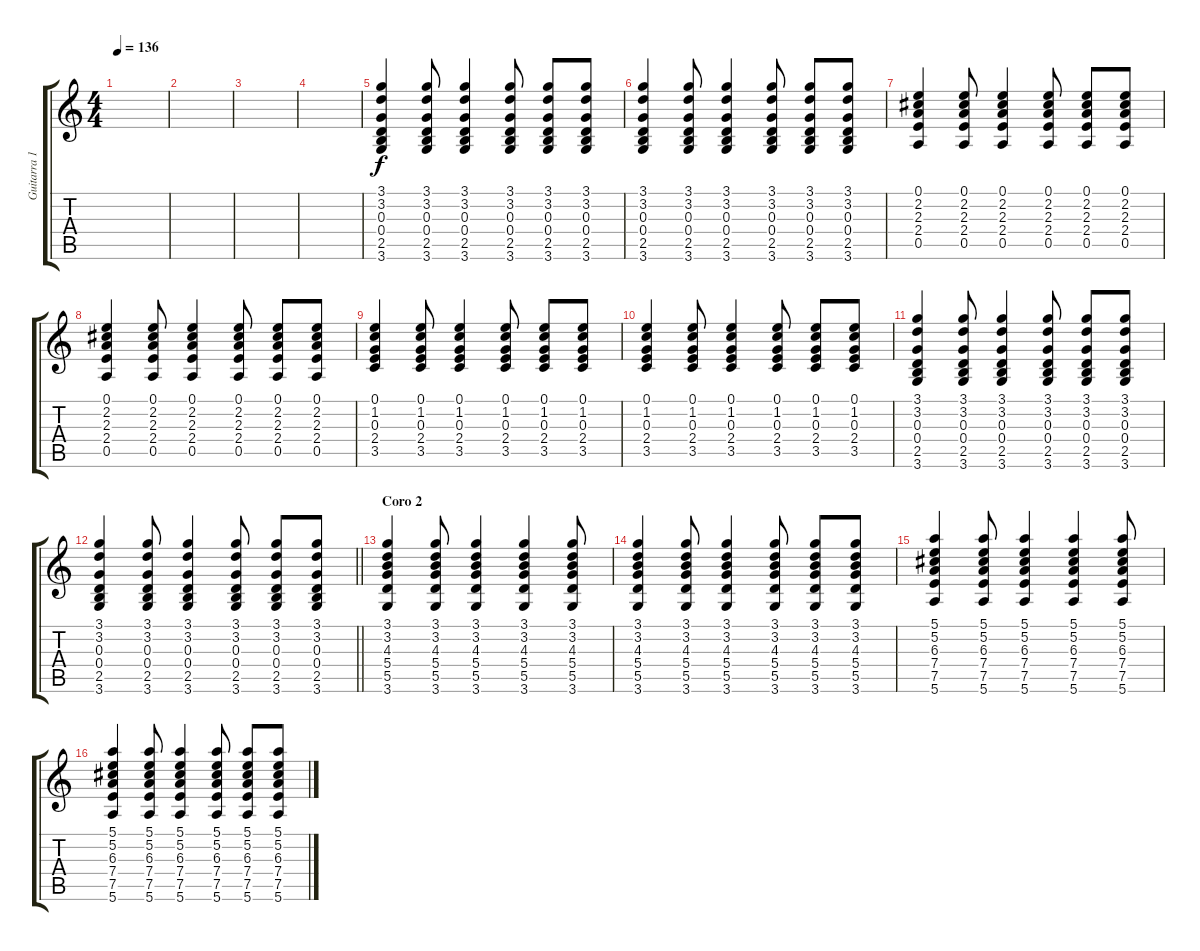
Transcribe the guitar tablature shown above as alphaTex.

\track ("Guitarra 1" "Guitarra 1") {instrument acousticguitarsteel}
\staff {score tabs}
\tuning (E4 B3 G3 D3 A2 E2) {hide}
\ts (4 4)
\tempo 136
\clef g2
\ks c
|
|
|
|
(3.1 3.2 0.3 0.4 2.5 3.6).4{volume 11 instrument acousticguitarsteel} (3.1 3.2 0.3 0.4 2.5 3.6).8 (3.1 3.2 0.3 0.4 2.5 3.6).4 (3.1 3.2 0.3 0.4 2.5 3.6).8 (3.1 3.2 0.3 0.4 2.5 3.6).8 (3.1 3.2 0.3 0.4 2.5 3.6).8 |
(3.1 3.2 0.3 0.4 2.5 3.6).4 (3.1 3.2 0.3 0.4 2.5 3.6).8 (3.1 3.2 0.3 0.4 2.5 3.6).4 (3.1 3.2 0.3 0.4 2.5 3.6).8 (3.1 3.2 0.3 0.4 2.5 3.6).8 (3.1 3.2 0.3 0.4 2.5 3.6).8 |
(0.1 2.2 2.3 2.4 0.5).4 (0.1 2.2 2.3 2.4 0.5).8 (0.1 2.2 2.3 2.4 0.5).4 (0.1 2.2 2.3 2.4 0.5).8 (0.1 2.2 2.3 2.4 0.5).8 (0.1 2.2 2.3 2.4 0.5).8 |
(0.1 2.2 2.3 2.4 0.5).4 (0.1 2.2 2.3 2.4 0.5).8 (0.1 2.2 2.3 2.4 0.5).4 (0.1 2.2 2.3 2.4 0.5).8 (0.1 2.2 2.3 2.4 0.5).8 (0.1 2.2 2.3 2.4 0.5).8 |
(0.1 1.2 0.3 2.4 3.5).4 (0.1 1.2 0.3 2.4 3.5).8 (0.1 1.2 0.3 2.4 3.5).4 (0.1 1.2 0.3 2.4 3.5).8 (0.1 1.2 0.3 2.4 3.5).8 (0.1 1.2 0.3 2.4 3.5).8 |
(0.1 1.2 0.3 2.4 3.5).4 (0.1 1.2 0.3 2.4 3.5).8 (0.1 1.2 0.3 2.4 3.5).4 (0.1 1.2 0.3 2.4 3.5).8 (0.1 1.2 0.3 2.4 3.5).8 (0.1 1.2 0.3 2.4 3.5).8 |
(3.1 3.2 0.3 0.4 2.5 3.6).4 (3.1 3.2 0.3 0.4 2.5 3.6).8 (3.1 3.2 0.3 0.4 2.5 3.6).4 (3.1 3.2 0.3 0.4 2.5 3.6).8 (3.1 3.2 0.3 0.4 2.5 3.6).8 (3.1 3.2 0.3 0.4 2.5 3.6).8 |
\barLineRight lightlight
(3.1 3.2 0.3 0.4 2.5 3.6).4 (3.1 3.2 0.3 0.4 2.5 3.6).8 (3.1 3.2 0.3 0.4 2.5 3.6).4 (3.1 3.2 0.3 0.4 2.5 3.6).8 (3.1 3.2 0.3 0.4 2.5 3.6).8 (3.1 3.2 0.3 0.4 2.5 3.6).8 |
\section ("" "Coro 2")
(3.1 3.2 4.3 5.4 5.5 3.6).4 (3.1 3.2 4.3 5.4 5.5 3.6).8 (3.1 3.2 4.3 5.4 5.5 3.6).4 (3.1 3.2 4.3 5.4 5.5 3.6).4 (3.1 3.2 4.3 5.4 5.5 3.6).8 |
(3.1 3.2 4.3 5.4 5.5 3.6).4 (3.1 3.2 4.3 5.4 5.5 3.6).8 (3.1 3.2 4.3 5.4 5.5 3.6).4 (3.1 3.2 4.3 5.4 5.5 3.6).8 (3.1 3.2 4.3 5.4 5.5 3.6).8 (3.1 3.2 4.3 5.4 5.5 3.6).8 |
(5.1 5.2 6.3 7.4 7.5 5.6).4 (5.1 5.2 6.3 7.4 7.5 5.6).8 (5.1 5.2 6.3 7.4 7.5 5.6).4 (5.1 5.2 6.3 7.4 7.5 5.6).4 (5.1 5.2 6.3 7.4 7.5 5.6).8 |
(5.1 5.2 6.3 7.4 7.5 5.6).4 (5.1 5.2 6.3 7.4 7.5 5.6).8 (5.1 5.2 6.3 7.4 7.5 5.6).4 (5.1 5.2 6.3 7.4 7.5 5.6).8 (5.1 5.2 6.3 7.4 7.5 5.6).8 (5.1 5.2 6.3 7.4 7.5 5.6).8
